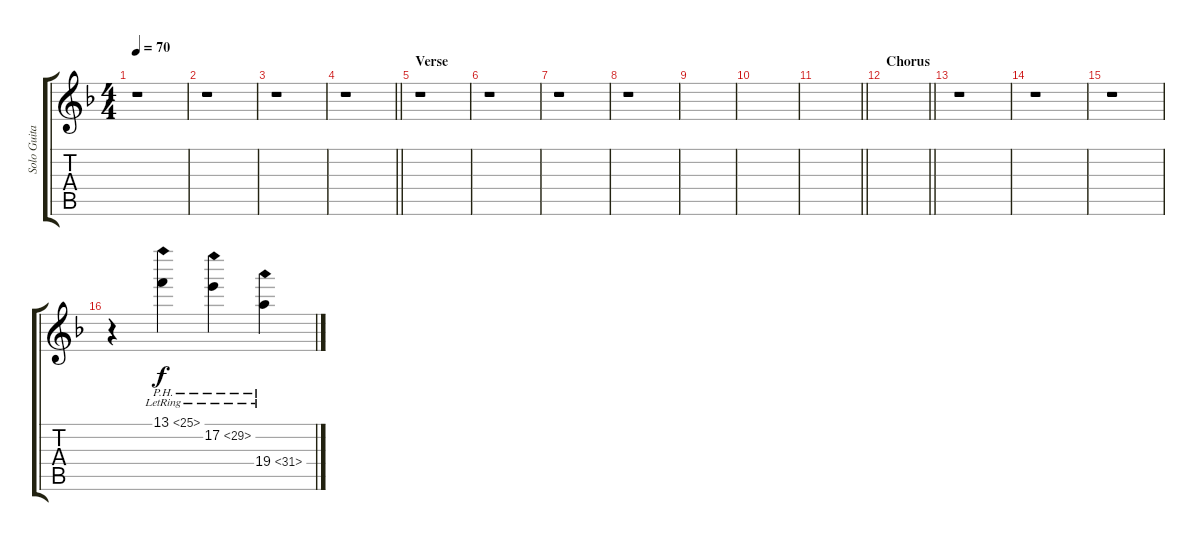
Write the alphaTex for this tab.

\track ("Solo Guitar 1" "Solo Guita") {instrument distortionguitar}
\staff {score tabs}
\tuning (E4 B3 G3 D3 A2 D2) {hide}
\ts (4 4)
\tempo 70
\clef g2
\ks f
r.1{dy f} |
r.1 |
r.1 |
\barLineRight lightlight
r.1 |
\section ("" "Verse")
r.1 |
r.1 |
r.1 |
r.1 |
|
|
\barLineRight lightlight
|
\section ("" "Chorus")
\barLineRight lightlight
|
r.1 |
r.1 |
r.1 |
r.4 13.1{ph 12 lr}.4 17.2{ph 12 lr}.4 19.4{ph 12 lr}.4
